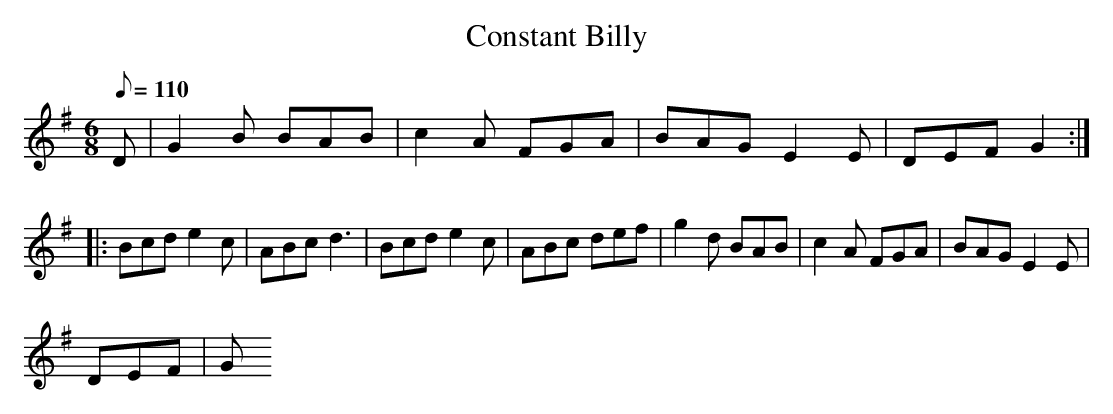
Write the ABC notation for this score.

X:1
T:Constant Billy
M:6/8
L:1/8
Q:110
K:G
D | G2B   BAB | c2A  FGA | BAG E2E | DEF G2 :|
|: Bcd e2c | ABc d3 | Bcd e2c | ABc def | g2d BAB | c2A FGA | BAG E2 E |
DEF | G
